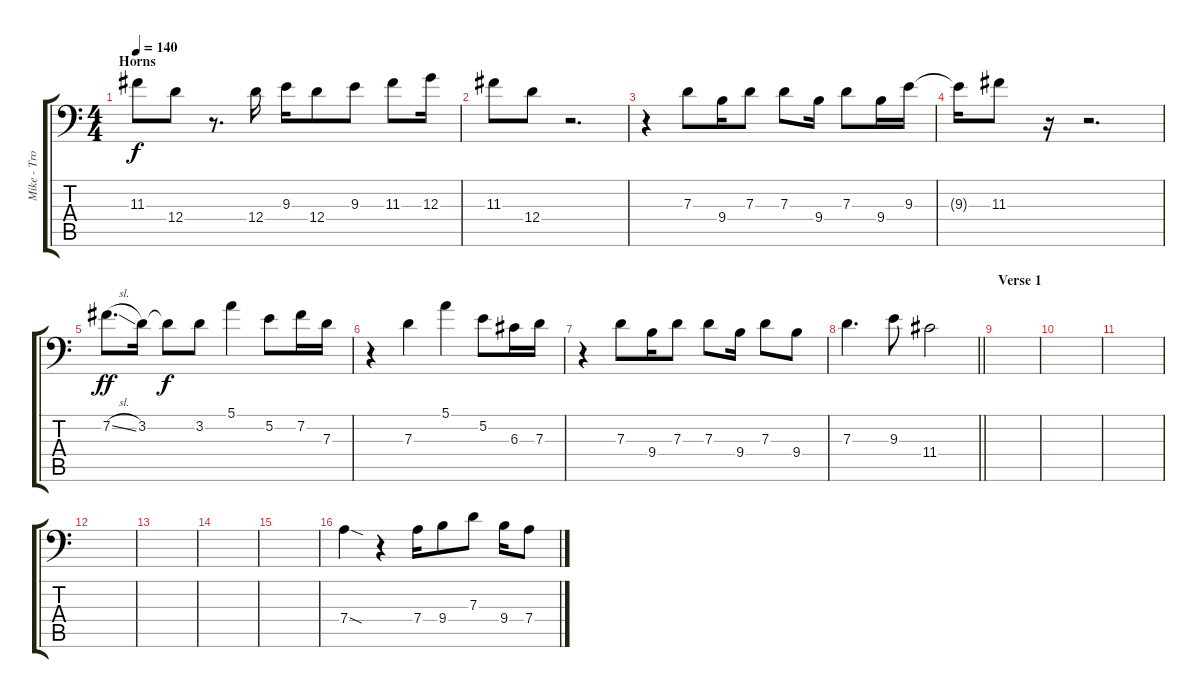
\track ("Mike - Trombone" "Mike - Tro") {instrument trombone}
\staff {score tabs}
\tuning (E4 B3 G3 D3 A2 A1) {hide}
\ts (4 4)
\section ("" "Horns")
\tempo 140
\clef f4
\ks c
11.3.8{dy f} 12.4.8 r.8{d} 12.4.16 9.3.16 12.4.8 9.3.8 11.3.8 12.3.16 |
11.3.8 12.4.8 r.2{d} |
r.4 7.3.8 9.4.16 7.3.8 7.3.8 9.4.16 7.3.8 9.4.16 9.3.16 |
9.3{t}.16 11.3.8 r.16 r.2{d} |
7.2{sl}.8{d dy ff} 3.2.16 3.2{t}.8{dy f} 3.2.8 5.1.4 5.2.8 7.2.16 7.3.16 |
r.4 7.3.4 5.1.4 5.2.8 6.3.16 7.3.16 |
r.4 7.3.8 9.4.16 7.3.8 7.3.8 9.4.16 7.3.8 9.4.8 |
\barLineRight lightlight
7.3.4{d} 9.3.8 11.4.2 |
\section ("" "Verse 1")
|
|
|
|
|
|
|
7.4{sod}.4 r.4 7.4.16 9.4.8 7.3.8 9.4.16 7.4.8
